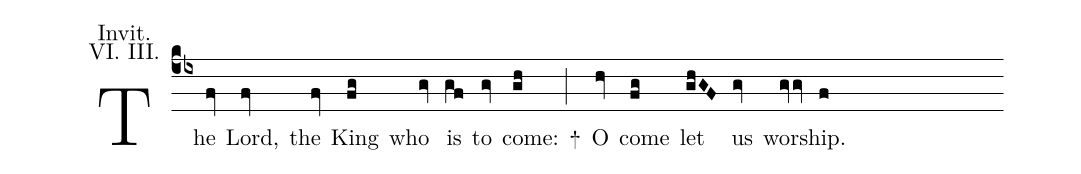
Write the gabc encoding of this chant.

annotation: Invit.;
annotation: VI. III.;
%%
(cb4) The(fv) Lord,(fv) the(fv) King(fg) who(gv) is(gf) to(gv) come:(gh) +(;) O(hv) come(fg) let(ghGF) us(gv) wor(gvv)ship.(f)
